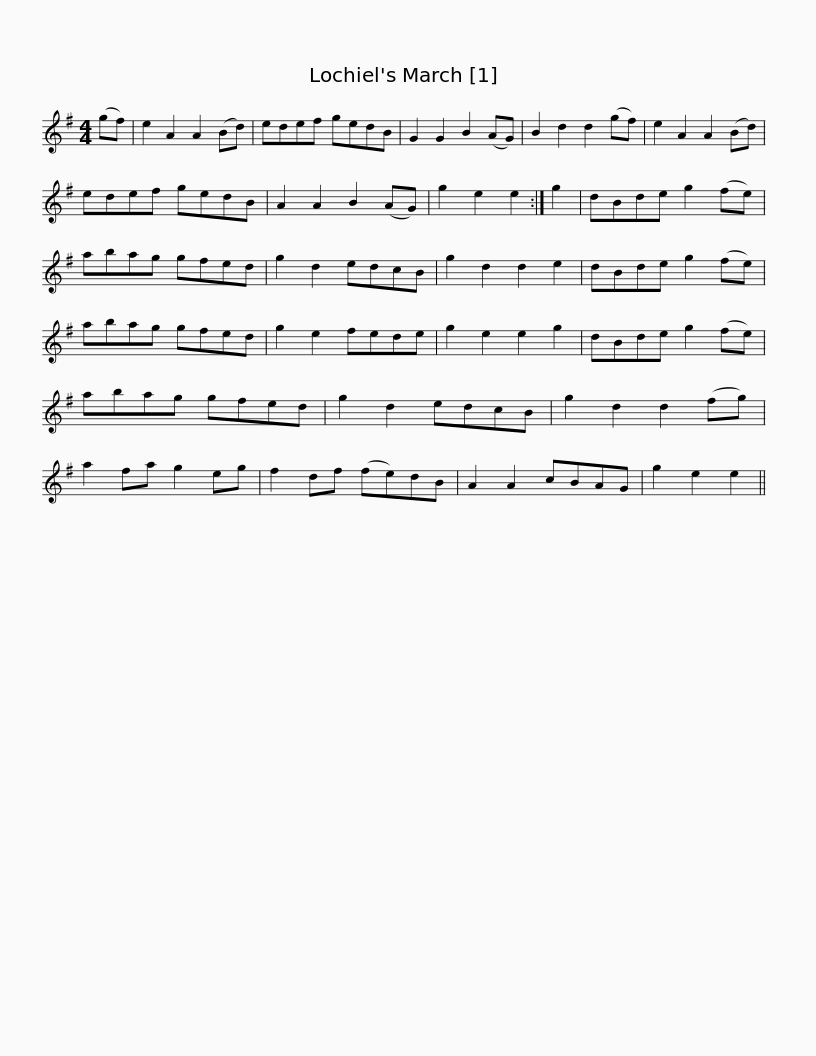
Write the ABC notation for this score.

X:1
L:1/8
M:4/4
I:linebreak $
K:G
V:1 treble
V:1
 (gf) | e2 A2 A2 (Bd) | edef gedB | G2 G2 B2 (AG) | B2 d2 d2 (gf) | %5
 e2 A2 A2 (Bd) | edef gedB | A2 A2 B2 (AG) |$ g2 e2 e2 :| g2 | %10
 dBde g2 (fe) | abag gfed | g2 d2 edcB | g2 d2 d2 e2 | dBde g2 (fe) |$ %15
 abag gfed | g2 e2 fede | g2 e2 e2 g2 | dBde g2 (fe) | abag gfed | %20
 g2 d2 edcB |$ g2 d2 d2 (fg) | a2 fa g2 eg | f2 df (fe)dB | A2 A2 cBAG | %25
 g2 e2 e2 || %26
